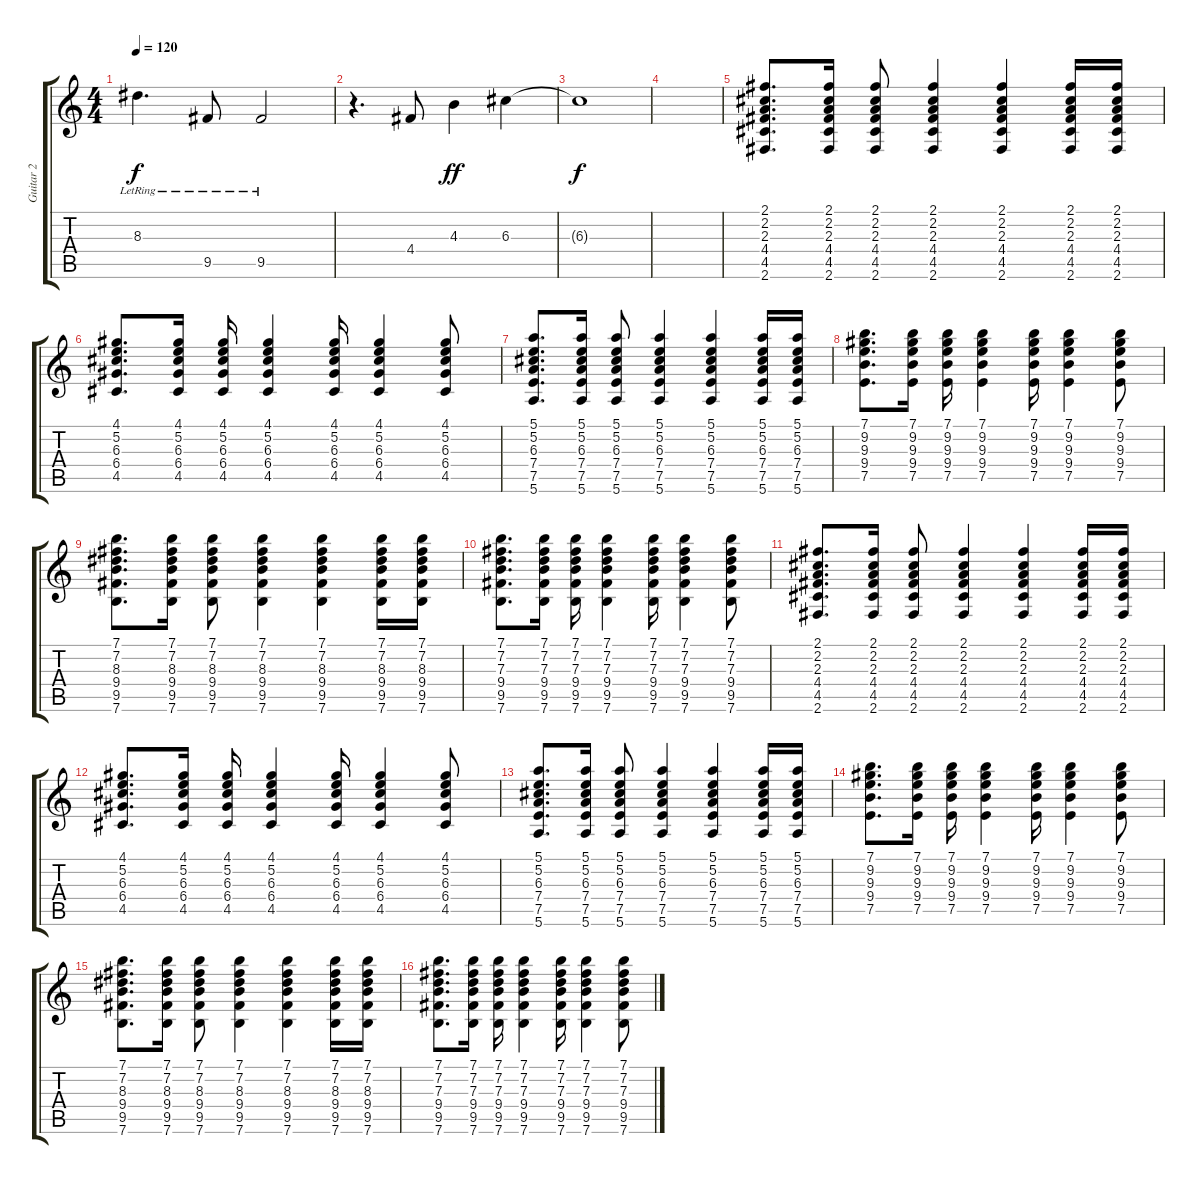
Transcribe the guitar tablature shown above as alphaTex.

\track ("Guitar 2" "Guitar 2") {instrument electricguitarjazz}
\staff {score tabs}
\tuning (E4 B3 G3 D3 A2 E2) {hide}
\ts (4 4)
\tempo 120
\clef g2
\ks c
8.3{lr}.4{d dy f} 9.5{lr}.8 9.5{lr}.2 |
r.4{d} 4.4.8 4.3.4{dy ff} 6.3.4 |
6.3{t}.1{dy f} |
|
(2.1 2.2 2.3 4.4 4.5 2.6).8{d volume 9 balance 15 instrument overdrivenguitar} (2.1 2.2 2.3 4.4 4.5 2.6).16 (2.1 2.2 2.3 4.4 4.5 2.6).8 (2.1 2.2 2.3 4.4 4.5 2.6).4 (2.1 2.2 2.3 4.4 4.5 2.6).4 (2.1 2.2 2.3 4.4 4.5 2.6).16 (2.1 2.2 2.3 4.4 4.5 2.6).16 |
(4.1 5.2 6.3 6.4 4.5).8{d} (4.1 5.2 6.3 6.4 4.5).16 (4.1 5.2 6.3 6.4 4.5).16 (4.1 5.2 6.3 6.4 4.5).4 (4.1 5.2 6.3 6.4 4.5).16 (4.1 5.2 6.3 6.4 4.5).4 (4.1 5.2 6.3 6.4 4.5).8 |
(5.1 5.2 6.3 7.4 7.5 5.6).8{d} (5.1 5.2 6.3 7.4 7.5 5.6).16 (5.1 5.2 6.3 7.4 7.5 5.6).8 (5.1 5.2 6.3 7.4 7.5 5.6).4 (5.1 5.2 6.3 7.4 7.5 5.6).4 (5.1 5.2 6.3 7.4 7.5 5.6).16 (5.1 5.2 6.3 7.4 7.5 5.6).16 |
(7.1 9.2 9.3 9.4 7.5).8{d} (7.1 9.2 9.3 9.4 7.5).16 (7.1 9.2 9.3 9.4 7.5).16 (7.1 9.2 9.3 9.4 7.5).4 (7.1 9.2 9.3 9.4 7.5).16 (7.1 9.2 9.3 9.4 7.5).4 (7.1 9.2 9.3 9.4 7.5).8 |
(7.1 7.2 8.3 9.4 9.5 7.6).8{d} (7.1 7.2 8.3 9.4 9.5 7.6).16 (7.1 7.2 8.3 9.4 9.5 7.6).8 (7.1 7.2 8.3 9.4 9.5 7.6).4 (7.1 7.2 8.3 9.4 9.5 7.6).4 (7.1 7.2 8.3 9.4 9.5 7.6).16 (7.1 7.2 8.3 9.4 9.5 7.6).16 |
(7.1 7.2 7.3 9.4 9.5 7.6).8{d} (7.1 7.2 7.3 9.4 9.5 7.6).16 (7.1 7.2 7.3 9.4 9.5 7.6).16 (7.1 7.2 7.3 9.4 9.5 7.6).4 (7.1 7.2 7.3 9.4 9.5 7.6).16 (7.1 7.2 7.3 9.4 9.5 7.6).4 (7.1 7.2 7.3 9.4 9.5 7.6).8 |
(2.1 2.2 2.3 4.4 4.5 2.6).8{d} (2.1 2.2 2.3 4.4 4.5 2.6).16 (2.1 2.2 2.3 4.4 4.5 2.6).8 (2.1 2.2 2.3 4.4 4.5 2.6).4 (2.1 2.2 2.3 4.4 4.5 2.6).4 (2.1 2.2 2.3 4.4 4.5 2.6).16 (2.1 2.2 2.3 4.4 4.5 2.6).16 |
(4.1 5.2 6.3 6.4 4.5).8{d} (4.1 5.2 6.3 6.4 4.5).16 (4.1 5.2 6.3 6.4 4.5).16 (4.1 5.2 6.3 6.4 4.5).4 (4.1 5.2 6.3 6.4 4.5).16 (4.1 5.2 6.3 6.4 4.5).4 (4.1 5.2 6.3 6.4 4.5).8 |
(5.1 5.2 6.3 7.4 7.5 5.6).8{d} (5.1 5.2 6.3 7.4 7.5 5.6).16 (5.1 5.2 6.3 7.4 7.5 5.6).8 (5.1 5.2 6.3 7.4 7.5 5.6).4 (5.1 5.2 6.3 7.4 7.5 5.6).4 (5.1 5.2 6.3 7.4 7.5 5.6).16 (5.1 5.2 6.3 7.4 7.5 5.6).16 |
(7.1 9.2 9.3 9.4 7.5).8{d} (7.1 9.2 9.3 9.4 7.5).16 (7.1 9.2 9.3 9.4 7.5).16 (7.1 9.2 9.3 9.4 7.5).4 (7.1 9.2 9.3 9.4 7.5).16 (7.1 9.2 9.3 9.4 7.5).4 (7.1 9.2 9.3 9.4 7.5).8 |
(7.1 7.2 8.3 9.4 9.5 7.6).8{d} (7.1 7.2 8.3 9.4 9.5 7.6).16 (7.1 7.2 8.3 9.4 9.5 7.6).8 (7.1 7.2 8.3 9.4 9.5 7.6).4 (7.1 7.2 8.3 9.4 9.5 7.6).4 (7.1 7.2 8.3 9.4 9.5 7.6).16 (7.1 7.2 8.3 9.4 9.5 7.6).16 |
(7.1 7.2 7.3 9.4 9.5 7.6).8{d} (7.1 7.2 7.3 9.4 9.5 7.6).16 (7.1 7.2 7.3 9.4 9.5 7.6).16 (7.1 7.2 7.3 9.4 9.5 7.6).4 (7.1 7.2 7.3 9.4 9.5 7.6).16 (7.1 7.2 7.3 9.4 9.5 7.6).4 (7.1 7.2 7.3 9.4 9.5 7.6).8
